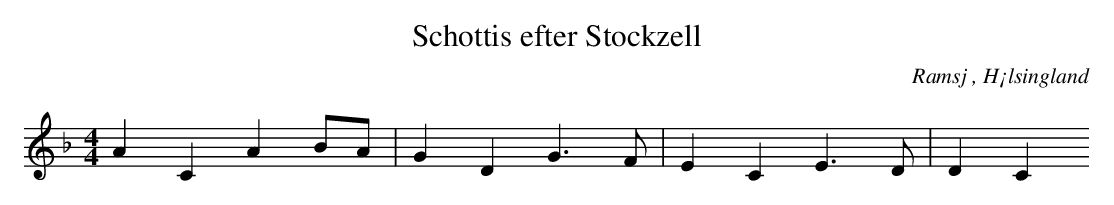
X:1
T: Schottis efter Stockzell
O: Ramsj , H¡lsingland
M: 4/4
L: 1/8
K: F
A2 C2 A2 BA|G2 D2 G2>F2|E2 C2 E2>D2|D2 C2
